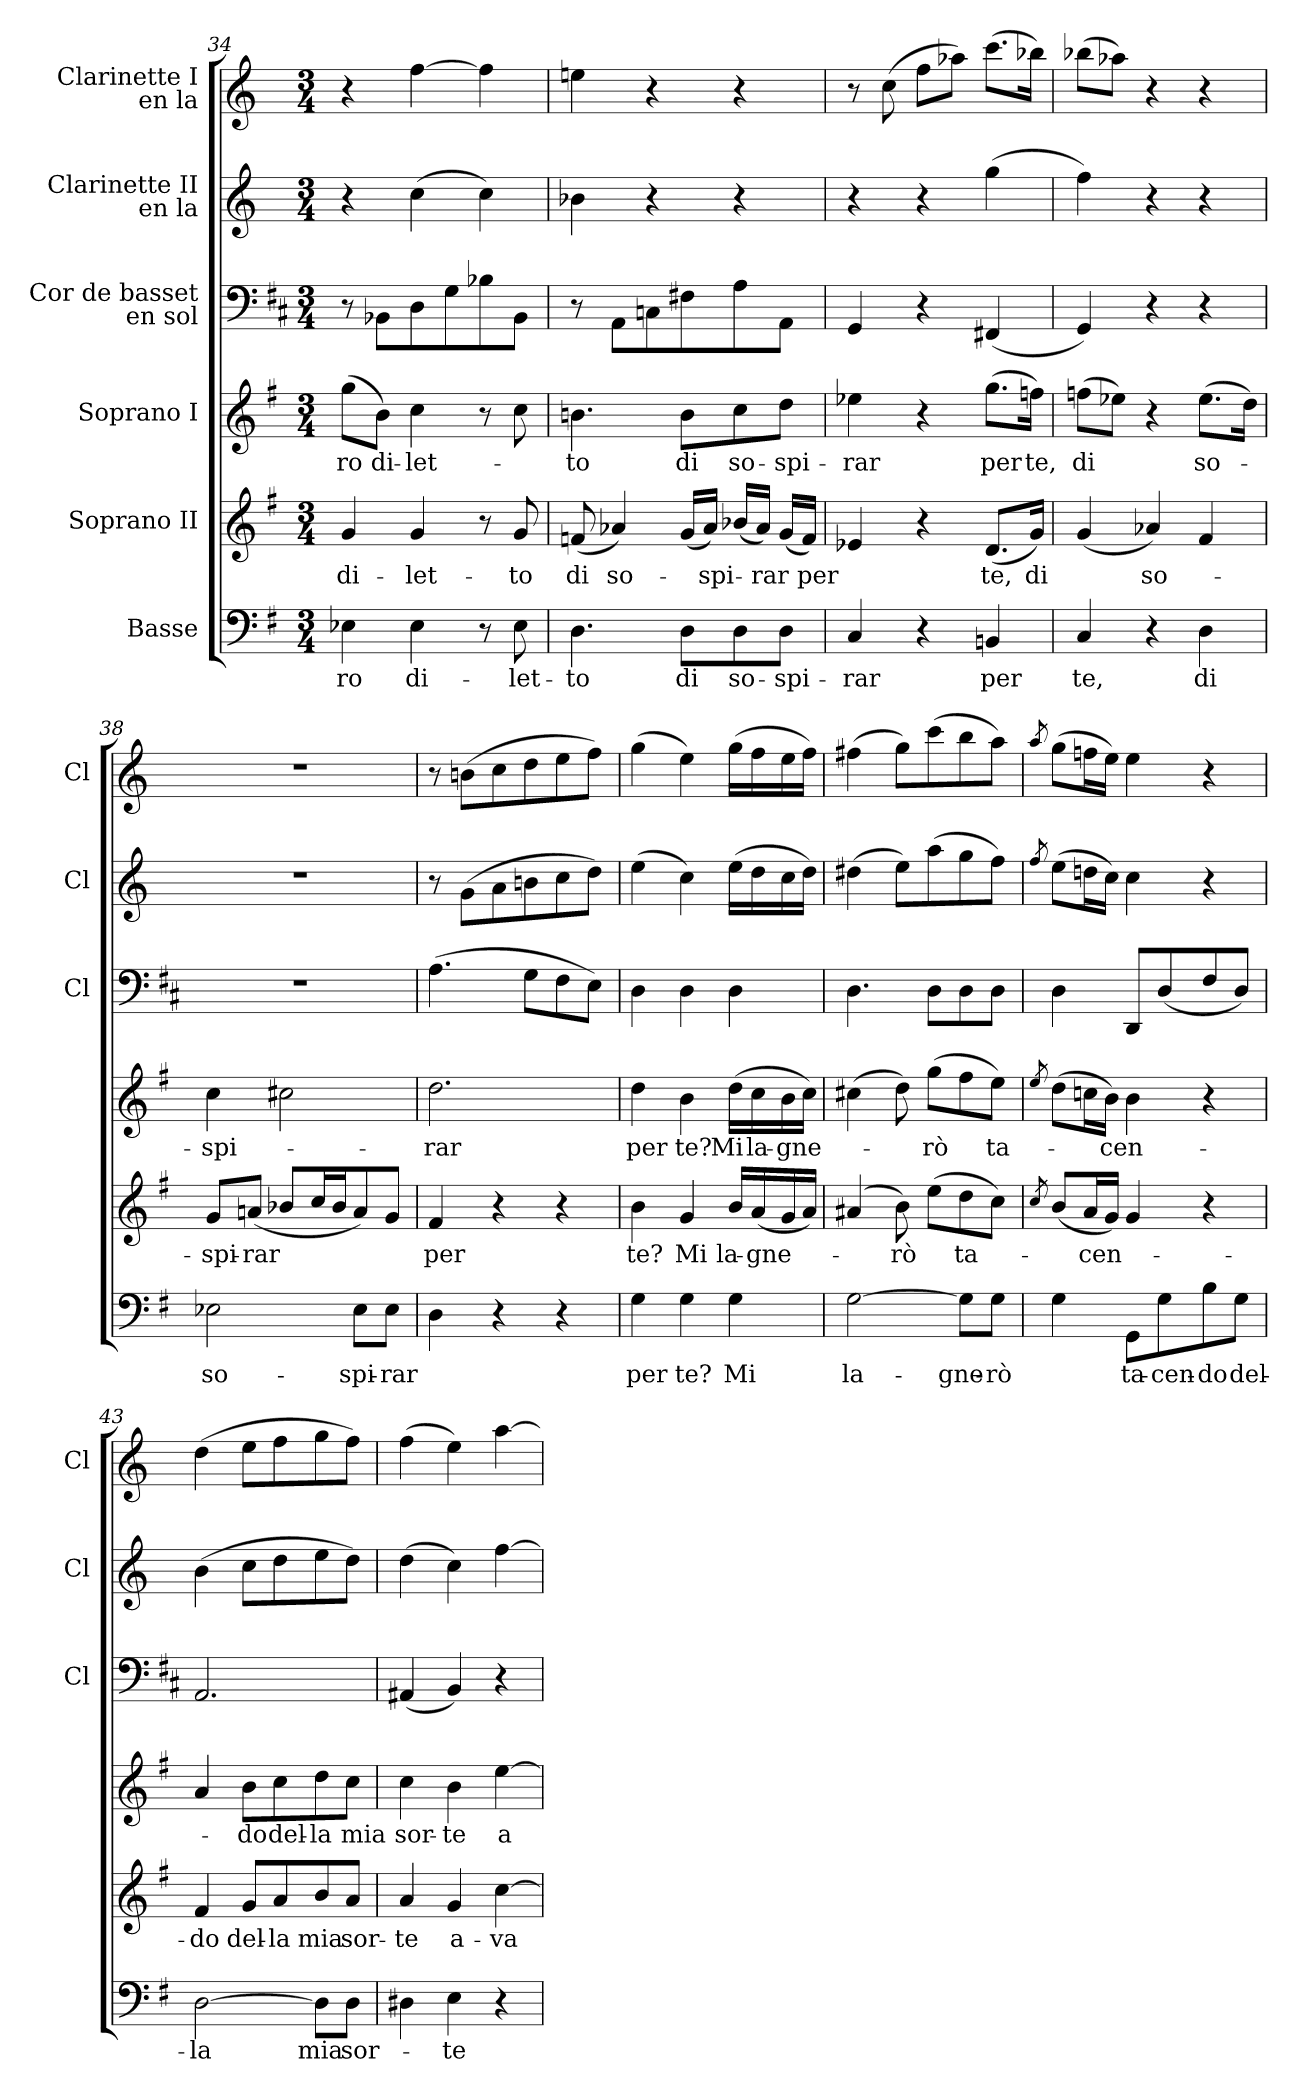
**kern	**text	**kern	**text	**kern	**text	**kern	**kern	**kern
*part6	*part6	*part5	*part5	*part4	*part4	*part3	*part2	*part1
*staff6	*staff6	*staff5	*staff5	*staff4	*staff4	*staff3	*staff2	*staff1
*I"Basse	*	*I"Soprano II	*	*I"Soprano I	*	*I"Cor de basset\nen sol	*I"Clarinette II\nen la	*I"Clarinette I\nen la
*	*	*	*	*	*	*I'Cl	*I'Cl	*I'Cl
*clefF4	*	*clefG2	*	*clefG2	*	*clefF4	*clefG2	*clefG2
*	*	*	*	*	*	*ITrd1c2	*ITrd1c2	*ITrd1c2
*k[f#]	*	*k[f#]	*	*k[f#]	*	*k[]	*k[b-e-]	*k[b-e-]
*G:	*	*G:	*	*G:	*	*C:	*B-:	*B-:
*M3/4	*	*M3/4	*	*M3/4	*	*M3/4	*M3/4	*M3/4
=34	=34	=34	=34	=34	=34	=34	=34	=34
4E-X	-ro	4g	di-	(8ggL	-ro	8r	4r	4r
.	.	.	.	8bJ)	di-	8AA-XL	.	.
4E-	di-	4g	-let-	4cc	-let-	8C	(4b-	[4ee-
.	.	.	.	.	.	8F	.	.
8r	.	8r	.	8r	.	8A-X	4b-)	4ee-]
8E-	-let-	8g	-to	8cc	.	8AA-J	.	.
=35	=35	=35	=35	=35	=35	=35	=35	=35
4.D	-to	(8fn	di	4.bn	-to	8r	4a-X	4ddn
.	.	4a-X)	so-	.	.	8GGL	.	.
.	.	.	.	.	.	8BB-X	4r	4r
8DL	di	(16gL	.	8bL	di	8En	.	.
.	.	16a-J)	-spi-	.	.	.	.	.
8D	so-	(16b-XL	.	8cc	so-	8G	4r	4r
.	.	16a-J)	-rar	.	.	.	.	.
8DJ	-spi-	(16gL	.	8ddJ	-spi-	8GGJ	.	.
.	.	16fJ)	per	.	.	.	.	.
=36	=36	=36	=36	=36	=36	=36	=36	=36
4C	-rar	4e-X	.	4ee-X	-rar	4FF	4r	8r
.	.	.	.	.	.	.	.	(8b-
4r	.	4r	.	4r	.	4r	4r	8ee-L
.	.	.	.	.	.	.	.	8gg-XJ)
4BBn	per	(8.dL	te,	(8.ggL	per	(4EEn	(4ff	(8.bb-L
.	.	16gJ)	di	16ffnJ)	te,	.	.	16aa-XJ)
=37	=37	=37	=37	=37	=37	=37	=37	=37
4C	te,	(4g	.	(8ffnL	di	4FF)	4ee-)	(8aa-XL
.	.	.	.	8ee-XJ)	.	.	.	8gg-XJ)
4r	.	4a-X)	so-	4r	.	4r	4r	4r
4D	di	4f#	.	(8.ee-L	so-	4r	4r	4r
.	.	.	.	16ddJ)	.	.	.	.
=38	=38	=38	=38	=38	=38	=38	=38	=38
2E-X	so-	8gL	-spi-	4cc	-spi-	2.r	2.r	2.r
.	.	(8anJ	-rar	.	.	.	.	.
.	.	8b-XL	.	2cc#X	.	.	.	.
.	.	16cc	.	.	.	.	.	.
.	.	16b-	.	.	.	.	.	.
8E-L	-spi-	8a)	.	.	.	.	.	.
8E-J	-rar	8gJ	.	.	.	.	.	.
=39	=39	=39	=39	=39	=39	=39	=39	=39
4D	.	4f#	per	2.dd	-rar	(4.G	8r	8r
.	.	.	.	.	.	.	(8fL	(8anL
4r	.	4r	.	.	.	.	8g	8b-
.	.	.	.	.	.	8FL	8an	8cc
4r	.	4r	.	.	.	8E	8b-	8dd
.	.	.	.	.	.	8DJ)	8ccJ)	8ee-J)
=40	=40	=40	=40	=40	=40	=40	=40	=40
4G	per	4b	te?	4dd	per	4C	(4dd	(4ff
4G	te?	4g	Mi	4b	te?	4C	4b-)	4dd)
4G	Mi	16bL	la-	(16ddL	Mi	4C	(16ddL	(16ffL
.	.	(16a	-gne-	16cc	la-	.	16cc	16ee-
.	.	16g	.	16b	-gne-	.	16b-	16dd
.	.	16aJ)	.	16ccJ)	.	.	16ccJ)	16ee-J)
=41	=41	=41	=41	=41	=41	=41	=41	=41
[2G	la-	(4a#X	.	(4cc#X	.	4.C	(4cc#X	(4een
.	.	8b)	-rò	8dd)	.	.	8ddL)	8ffL)
.	.	(8eeL	.	(8ggL	-rò	8CL	(8gg	(8bb-
8GL]	-gne-	8dd	ta-	8ff#	.	8C	8ff	8aa
8GJ	-rò	8ccJ)	.	8eeJ)	ta-	8CJ	8ee-J)	8ggJ)
=42	=42	=42	=42	=42	=42	=42	=42	=42
.	.	8qcc	.	8qee	.	.	8qee-	8qgg
4G	.	(8bL	.	(8ddL	.	4C	(8ddL	(8ffL
.	.	16a	-cen-	16ccn	.	.	16ccn	16ee-X
.	.	16gJ)	.	16bJ)	-cen-	.	16b-J)	16ddJ)
8GGL	ta-	4g	.	4b	.	8CCL	4b-	4dd
8G	-cen-	.	.	.	.	(8C	.	.
8B	-do	4r	.	4r	.	8E	4r	4r
8GJ	del-	.	.	.	.	8CJ)	.	.
=43	=43	=43	=43	=43	=43	=43	=43	=43
[2D	-la	4f#	-do	4a	.	2.GG	(4a	(4cc
.	.	8gL	del-	8bL	-do	.	8b-L	8ddL
.	.	8a	-la	8cc	del-	.	8cc	8ee-
8DL]	mia	8b	mia	8dd	-la	.	8dd	8ff
8DJ	sor-	8aJ	sor-	8ccJ	mia	.	8ccJ)	8ee-J)
=44	=44	=44	=44	=44	=44	=44	=44	=44
4D#X	.	4a	-te	4cc	sor-	(4GG#X	(4cc	(4ee-
4E	-te	4g	a-	4b	-te	4AA)	4b-)	4dd)
4r	.	[4cc	-va-	[4ee	a-	4r	[4ee-	[4gg
=	=	=	=	=	=	=	=	=
*-	*-	*-	*-	*-	*-	*-	*-	*-
